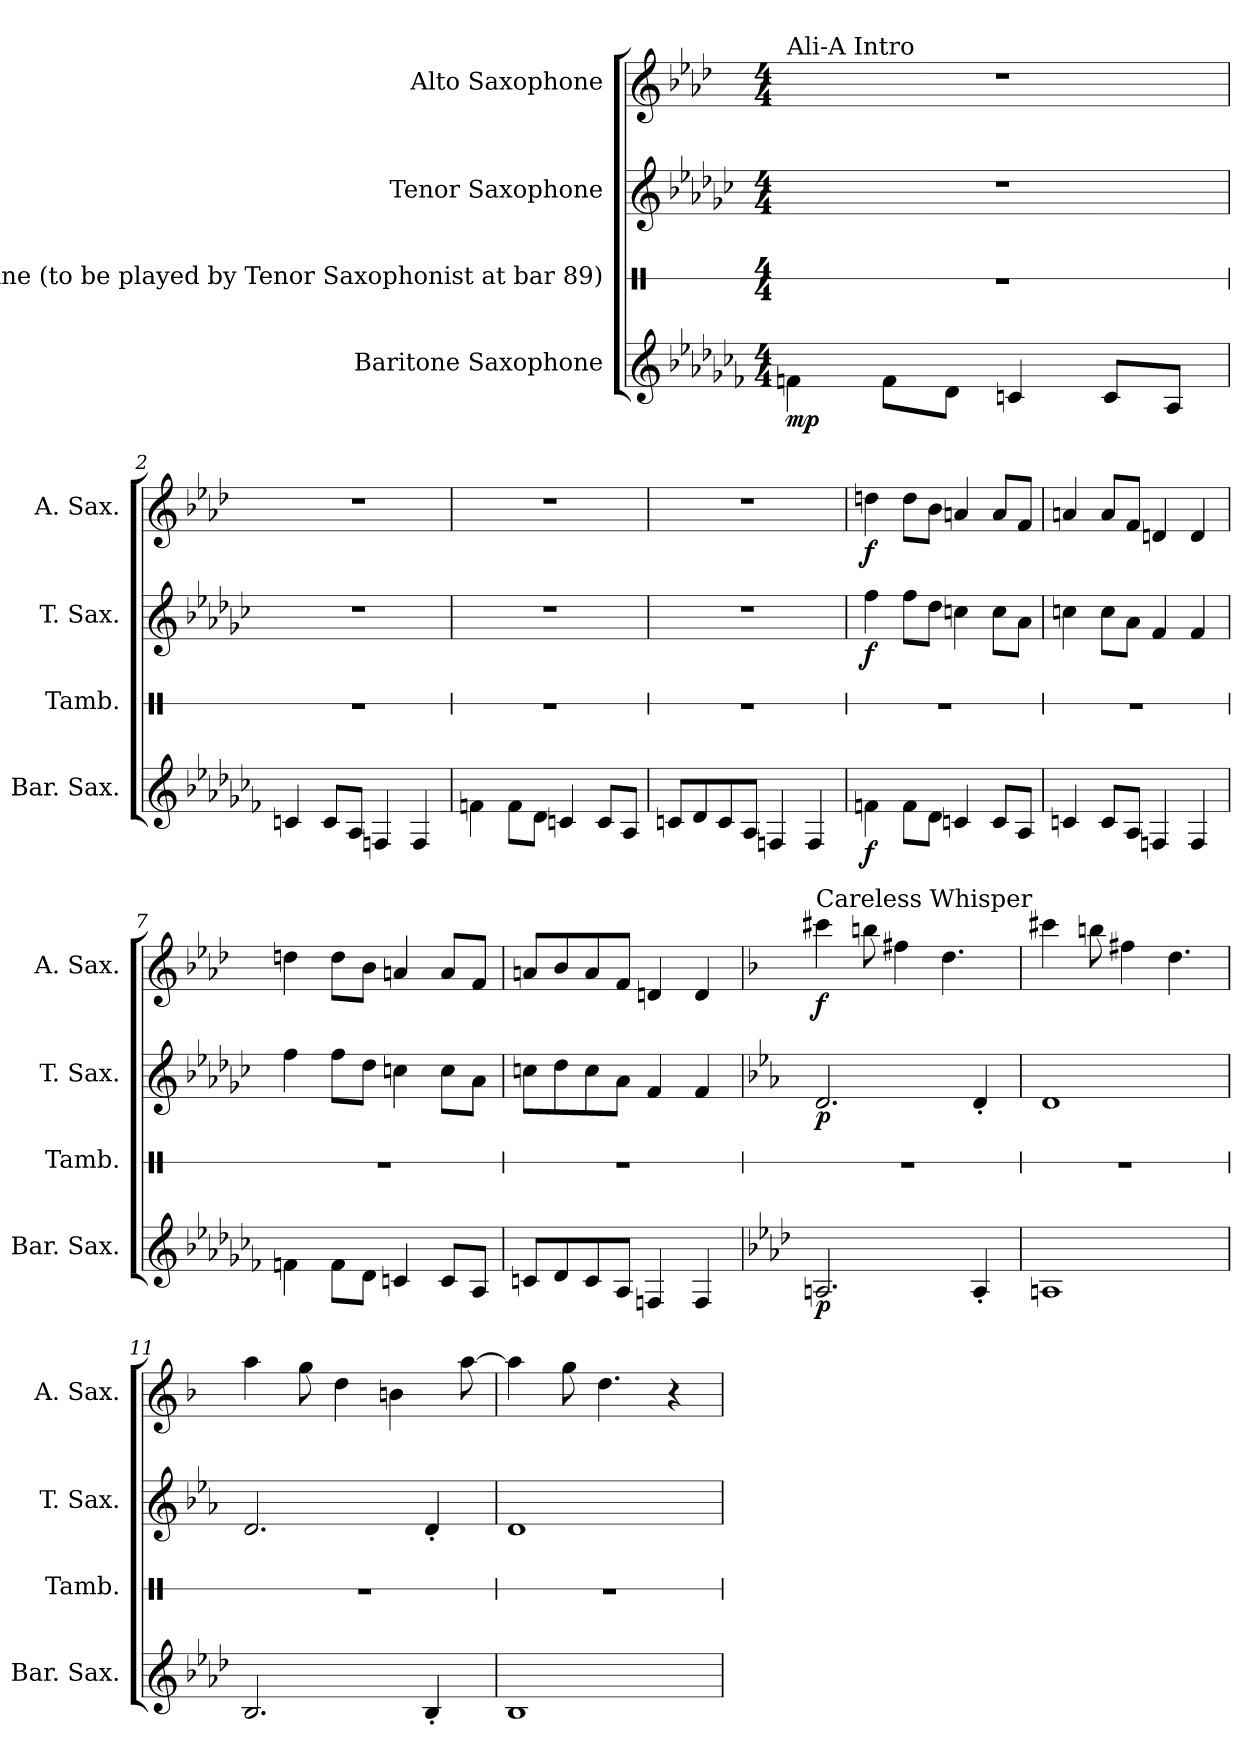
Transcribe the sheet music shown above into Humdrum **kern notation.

**kern	**dynam	**kern	**kern	**dynam	**kern	**dynam
*part4	*part4	*part3	*part2	*part2	*part1	*part1
*staff4	*staff4	*staff3	*staff2	*staff2	*staff1	*staff1
*I"Baritone Saxophone	*	*I"Tambourine (to be played by Tenor Saxophonist at bar 89)	*I"Tenor Saxophone	*	*I"Alto Saxophone	*
*I'Bar. Sax.	*	*I'Tamb.	*I'T. Sax.	*	*I'A. Sax.	*
*	*	*stria1	*	*	*	*
*clefG2	*	*clefX	*clefG2	*	*clefG2	*
*ITrd12c21	*	*	*ITrd8c14	*	*ITrd5c9	*
*k[b-e-a-d-g-c-f-]	*	*k[]	*k[b-e-a-d-g-c-]	*	*k[b-e-a-d-g-c-f-]	*
*M4/4	*	*M4/4	*M4/4	*	*M4/4	*
=1	=1	=1	=1	=1	=1	=1
!	!	!	!	!	!LO:TX:a:t=Ali-A Intro	!
!	!LO:DY:b	!	!	!	!	!
4Fn\	mp	1r	1r	.	1r	.
8F\L	.	.	.	.	.	.
8D-\J	.	.	.	.	.	.
4Cn/	.	.	.	.	.	.
8C/L	.	.	.	.	.	.
8AA-/J	.	.	.	.	.	.
=2	=2	=2	=2	=2	=2	=2
4Cn/	.	1r	1r	.	1r	.
8C/L	.	.	.	.	.	.
8AA-/J	.	.	.	.	.	.
4FFn/	.	.	.	.	.	.
4FF/	.	.	.	.	.	.
=3	=3	=3	=3	=3	=3	=3
4Fn\	.	1r	1r	.	1r	.
8F\L	.	.	.	.	.	.
8D-\J	.	.	.	.	.	.
4Cn/	.	.	.	.	.	.
8C/L	.	.	.	.	.	.
8AA-/J	.	.	.	.	.	.
=4	=4	=4	=4	=4	=4	=4
8Cn/L	.	1r	1r	.	1r	.
8D-/	.	.	.	.	.	.
8C/	.	.	.	.	.	.
8AA-/J	.	.	.	.	.	.
4FFn/	.	.	.	.	.	.
4FF/	.	.	.	.	.	.
!!LO:LB:g=z
=5	=5	=5	=5	=5	=5	=5
!	!LO:DY:b	!	!	!LO:DY:b	!	!LO:DY:b
4Fn\	f	1r	4f\	f	4fn\	f
8F\L	.	.	8f\L	.	8f\L	.
8D-\J	.	.	8d-\J	.	8d-\J	.
4Cn/	.	.	4cn\	.	4cn/	.
8C/L	.	.	8c\L	.	8c/L	.
8AA-/J	.	.	8A-\J	.	8A-/J	.
=6	=6	=6	=6	=6	=6	=6
4Cn/	.	1r	4cn\	.	4cn/	.
8C/L	.	.	8c\L	.	8c/L	.
8AA-/J	.	.	8A-\J	.	8A-/J	.
4FFn/	.	.	4F/	.	4Fn/	.
4FF/	.	.	4F/	.	4F/	.
=7	=7	=7	=7	=7	=7	=7
4Fn\	.	1r	4f\	.	4fn\	.
8F\L	.	.	8f\L	.	8f\L	.
8D-\J	.	.	8d-\J	.	8d-\J	.
4Cn/	.	.	4cn\	.	4cn/	.
8C/L	.	.	8c\L	.	8c/L	.
8AA-/J	.	.	8A-\J	.	8A-/J	.
=8	=8	=8	=8	=8	=8	=8
8Cn/L	.	1r	8cn\L	.	8cn/L	.
8D-/	.	.	8d-\	.	8d-/	.
8C/	.	.	8c\	.	8c/	.
8AA-/J	.	.	8A-\J	.	8A-/J	.
4FFn/	.	.	4F/	.	4Fn/	.
4FF/	.	.	4F/	.	4F/	.
=9	=9	=9	=9	=9	=9	=9
*k[b-e-a-d-]	*	*	*k[b-e-a-]	*	*k[b-e-a-d-]	*
!	!	!	!	!	!LO:TX:a:t=Careless Whisper	!
!	!LO:DY:b	!	!	!LO:DY:b	!	!LO:DY:b
2.AAn/	p	1r	2.D/	p	4een\	f
.	.	.	.	.	8ddn\	.
.	.	.	.	.	4an\	.
.	.	.	.	.	4.f\	.
4AA'/	.	.	4D'/	.	.	.
!!LO:LB:g=z
=10	=10	=10	=10	=10	=10	=10
1AAn	.	1r	1D	.	4een\	.
.	.	.	.	.	8ddn\	.
.	.	.	.	.	4an\	.
.	.	.	.	.	4.f\	.
=11	=11	=11	=11	=11	=11	=11
2.BB-/	.	1r	2.D/	.	4cc\	.
.	.	.	.	.	8b-\	.
.	.	.	.	.	4f\	.
.	.	.	.	.	4dn\	.
4BB-'/	.	.	4D'/	.	.	.
.	.	.	.	.	[8cc\	.
=12	=12	=12	=12	=12	=12	=12
1BB-	.	1r	1D	.	4cc\]	.
.	.	.	.	.	8b-\	.
.	.	.	.	.	4.f\	.
.	.	.	.	.	4r	.
=	=	=	=	=	=	=
*-	*-	*-	*-	*-	*-	*-
